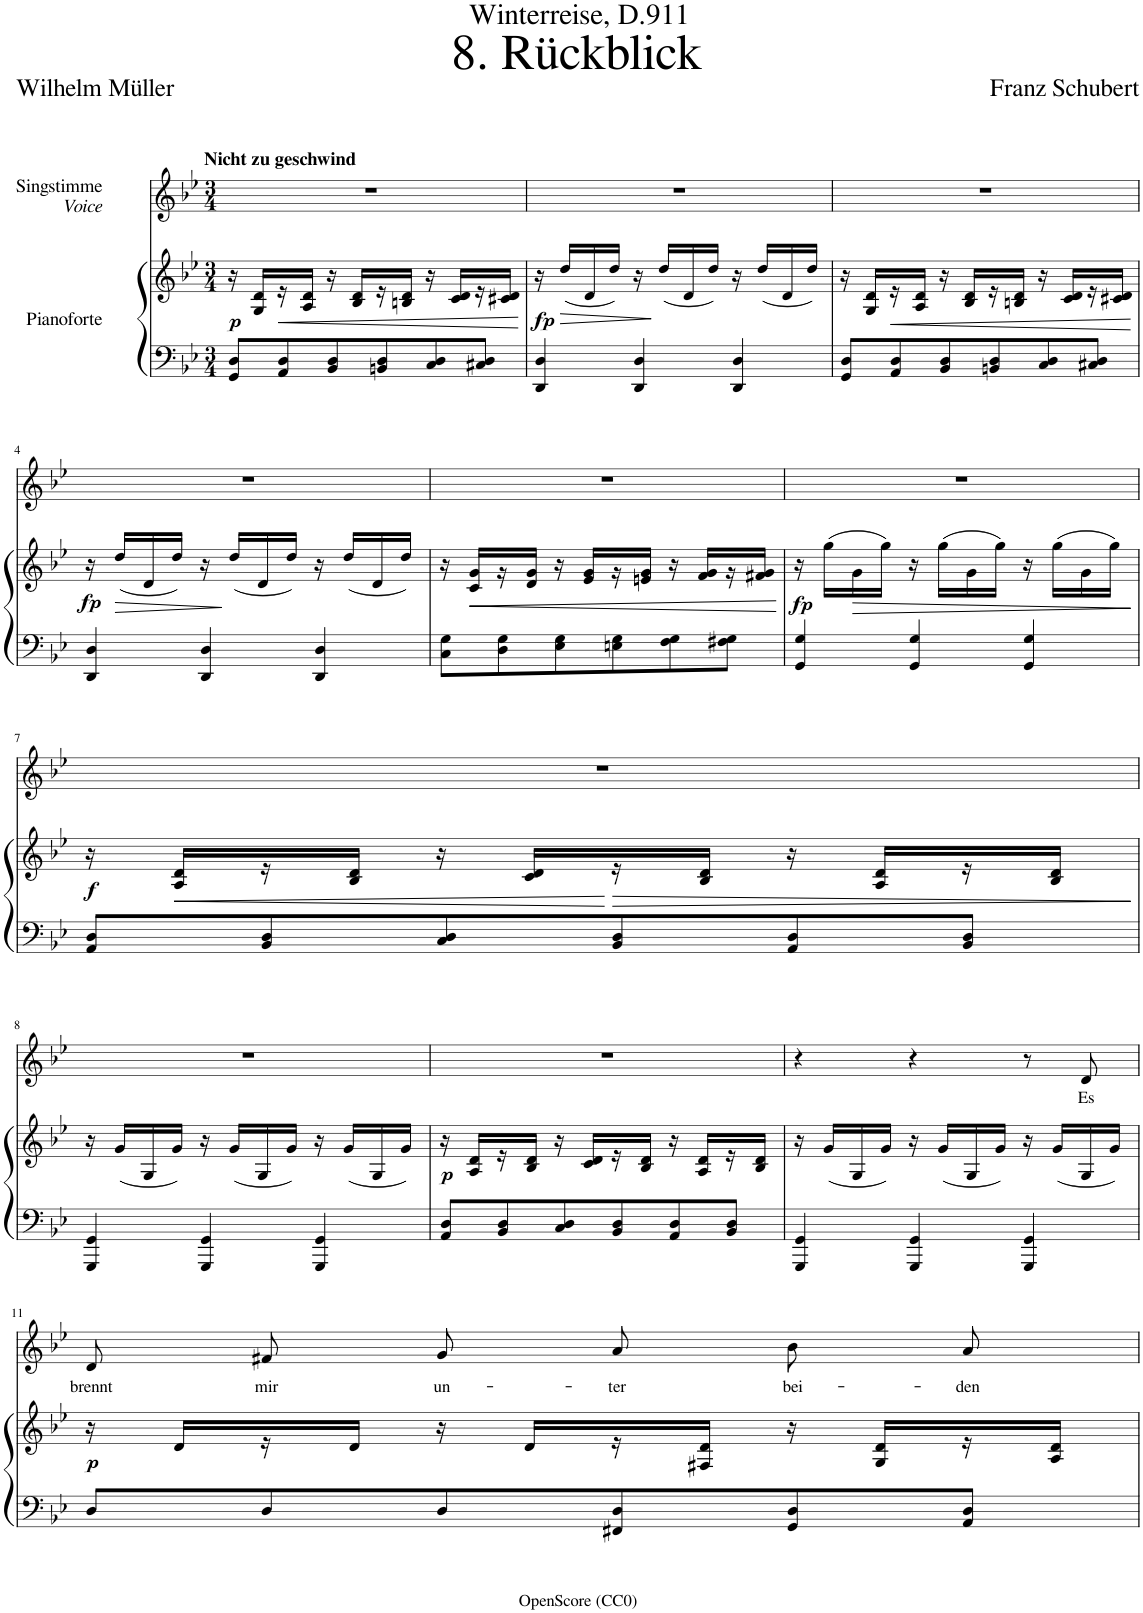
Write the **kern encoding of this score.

**kern	**kern	**dynam	**kern	**text
*part2	*part2	*part2	*part1	*part1
*staff3	*staff2	*staff2/3	*staff1	*staff1
*I"Pianoforte	*	*	*I"Singstimme Voice	*
*I'Pno	*	*	*	*
*clefF4	*clefG2	*	*clefG2	*
*k[b-e-]	*k[b-e-]	*	*k[b-e-]	*
*M3/4	*M3/4	*	*M3/4	*
=1	=1	=1	=1	=1
!	!	!	!LO:TX:a:B:t=Nicht zu geschwind	!
!	!	!LO:DY:a=2	!	!
8GG/ 8D/L	16r	p	2.r	.
.	16G/ 16d/LL	.	.	.
!	!	!LO:HP:b	!	!
8AA/ 8D/	16r	<	.	.
.	16A/ 16d/JJ	.	.	.
8BB-/ 8D/	16r	.	.	.
.	16B-/ 16d/LL	.	.	.
8BBn/ 8D/	16r	.	.	.
.	16Bn/ 16d/JJ	.	.	.
8C/ 8D/	16r	.	.	.
.	16c/ 16d/LL	.	.	.
8C#X/ 8D/J	16r	.	.	.
.	16c#X/ 16d/JJ	.	.	.
.	.	[	.	.
=2	=2	=2	=2	=2
!	!	!LO:DY:b	!	!
4DD/ 4D/	16r	fp	2.r	.
!	!	!LO:HP:b	!	!
.	(16dd/LL	>	.	.
.	16d/	.	.	.
.	16dd/JJ)	.	.	.
4DD/ 4D/	16r	.	.	.
.	(16dd/LL	]	.	.
.	16d/	.	.	.
.	16dd/JJ)	.	.	.
4DD/ 4D/	16r	.	.	.
.	(16dd/LL	.	.	.
.	16d/	.	.	.
.	16dd/JJ)	.	.	.
=3	=3	=3	=3	=3
8GG/ 8D/L	16r	.	2.r	.
.	16G/ 16d/LL	.	.	.
!	!	!LO:HP:b	!	!
8AA/ 8D/	16r	<	.	.
.	16A/ 16d/JJ	.	.	.
8BB-/ 8D/	16r	.	.	.
.	16B-/ 16d/LL	.	.	.
8BBn/ 8D/	16r	.	.	.
.	16Bn/ 16d/JJ	.	.	.
8C/ 8D/	16r	.	.	.
.	16c/ 16d/LL	.	.	.
8C#X/ 8D/J	16r	.	.	.
.	16c#X/ 16d/JJ	.	.	.
.	.	[	.	.
!!LO:LB:g=z
=4	=4	=4	=4	=4
!	!	!LO:DY:a=2	!	!
4DD/ 4D/	16r	fp	2.r	.
!	!	!LO:HP:b	!	!
.	(16dd/LL	>	.	.
.	16d/	.	.	.
.	16dd/JJ)	.	.	.
4DD/ 4D/	16r	.	.	.
.	(16dd/LL	]	.	.
.	16d/	.	.	.
.	16dd/JJ)	.	.	.
4DD/ 4D/	16r	.	.	.
.	(16dd/LL	.	.	.
.	16d/	.	.	.
.	16dd/JJ)	.	.	.
=5	=5	=5	=5	=5
8C\ 8G\L	16r	.	2.r	.
!	!	!LO:HP:b	!	!
.	16c/ 16g/LL	<	.	.
8D\ 8G\	16r	.	.	.
.	16d/ 16g/JJ	.	.	.
8E-\ 8G\	16r	.	.	.
.	16e-/ 16g/LL	.	.	.
8En\ 8G\	16r	.	.	.
.	16en/ 16g/JJ	.	.	.
8F\ 8G\	16r	.	.	.
.	16f/ 16g/LL	.	.	.
8F#X\ 8G\J	16r	.	.	.
.	16f#X/ 16g/JJ	.	.	.
.	.	[	.	.
=6	=6	=6	=6	=6
!	!	!LO:DY:b	!	!
4GG/ 4G/	16r	fp	2.r	.
.	(16gg\LL	.	.	.
!	!	!LO:HP:b	!	!
.	16g\	>	.	.
.	16gg\JJ)	.	.	.
4GG/ 4G/	16r	.	.	.
.	(16gg\LL	.	.	.
.	16g\	.	.	.
.	16gg\JJ)	.	.	.
4GG/ 4G/	16r	.	.	.
.	(16gg\LL	.	.	.
.	16g\	.	.	.
.	16gg\JJ)	.	.	.
.	.	]	.	.
!!LO:LB:g=z
=7	=7	=7	=7	=7
!	!	!LO:DY:b	!	!
8AA/ 8D/L	16r	f	2.r	.
!	!	!LO:HP:b	!	!
.	16A/ 16d/LL	<	.	.
8BB-/ 8D/	16r	.	.	.
.	16B-/ 16d/JJ	.	.	.
8C/ 8D/	16r	.	.	.
.	16c/ 16d/LL	.	.	.
!	!	!LO:HP:n=1:b	!	!
8BB-/ 8D/	16r	[ >	.	.
.	16B-/ 16d/JJ	.	.	.
8AA/ 8D/	16r	.	.	.
.	16A/ 16d/LL	.	.	.
8BB-/ 8D/J	16r	.	.	.
.	16B-/ 16d/JJ	.	.	.
.	.	]	.	.
!!LO:LB:g=z
=8	=8	=8	=8	=8
4GGG/ 4GG/	16r	.	2.r	.
.	(16g/LL	.	.	.
.	16G/	.	.	.
.	16g/JJ)	.	.	.
4GGG/ 4GG/	16r	.	.	.
.	(16g/LL	.	.	.
.	16G/	.	.	.
.	16g/JJ)	.	.	.
4GGG/ 4GG/	16r	.	.	.
.	(16g/LL	.	.	.
.	16G/	.	.	.
.	16g/JJ)	.	.	.
=9	=9	=9	=9	=9
!	!	!LO:DY:b	!	!
8AA/ 8D/L	16r	p	2.r	.
.	16A/ 16d/LL	.	.	.
8BB-/ 8D/	16r	.	.	.
.	16B-/ 16d/JJ	.	.	.
8C/ 8D/	16r	.	.	.
.	16c/ 16d/LL	.	.	.
8BB-/ 8D/	16r	.	.	.
.	16B-/ 16d/JJ	.	.	.
8AA/ 8D/	16r	.	.	.
.	16A/ 16d/LL	.	.	.
8BB-/ 8D/J	16r	.	.	.
.	16B-/ 16d/JJ	.	.	.
=10	=10	=10	=10	=10
4GGG/ 4GG/	16r	.	4r	.
.	(16g/LL	.	.	.
.	16G/	.	.	.
.	16g/JJ)	.	.	.
4GGG/ 4GG/	16r	.	4r	.
.	(16g/LL	.	.	.
.	16G/	.	.	.
.	16g/JJ)	.	.	.
4GGG/ 4GG/	16r	.	8r	.
.	(16g/LL	.	.	.
!	!	!	!	!LO:LY:b
.	16G/	.	8d/	Es
.	16g/JJ)	.	.	.
!!LO:LB:g=z
=11	=11	=11	=11	=11
!	!	!LO:DY:b	!	!LO:LY:b
8D/L	16r	p	8d/L	brennt
.	16d/LL	.	.	.
!	!	!	!	!LO:LY:b
8D/	16r	.	8f#X/J	mir
.	16d/JJ	.	.	.
!	!	!	!	!LO:LY:b
8D/	16r	.	8g/L	un-
.	16d/LL	.	.	.
!	!	!	!	!LO:LY:b
8FF#X/ 8D/	16r	.	8a/J	-ter
.	16F#X/ 16d/JJ	.	.	.
!	!	!	!	!LO:LY:b
8GG/ 8D/	16r	.	8b-/L	bei-
.	16G/ 16d/LL	.	.	.
!	!	!	!	!LO:LY:b
8AA/ 8D/J	16r	.	8a/J	-den
.	16A/ 16d/JJ	.	.	.
=	=	=	=	=
*-	*-	*-	*-	*-
